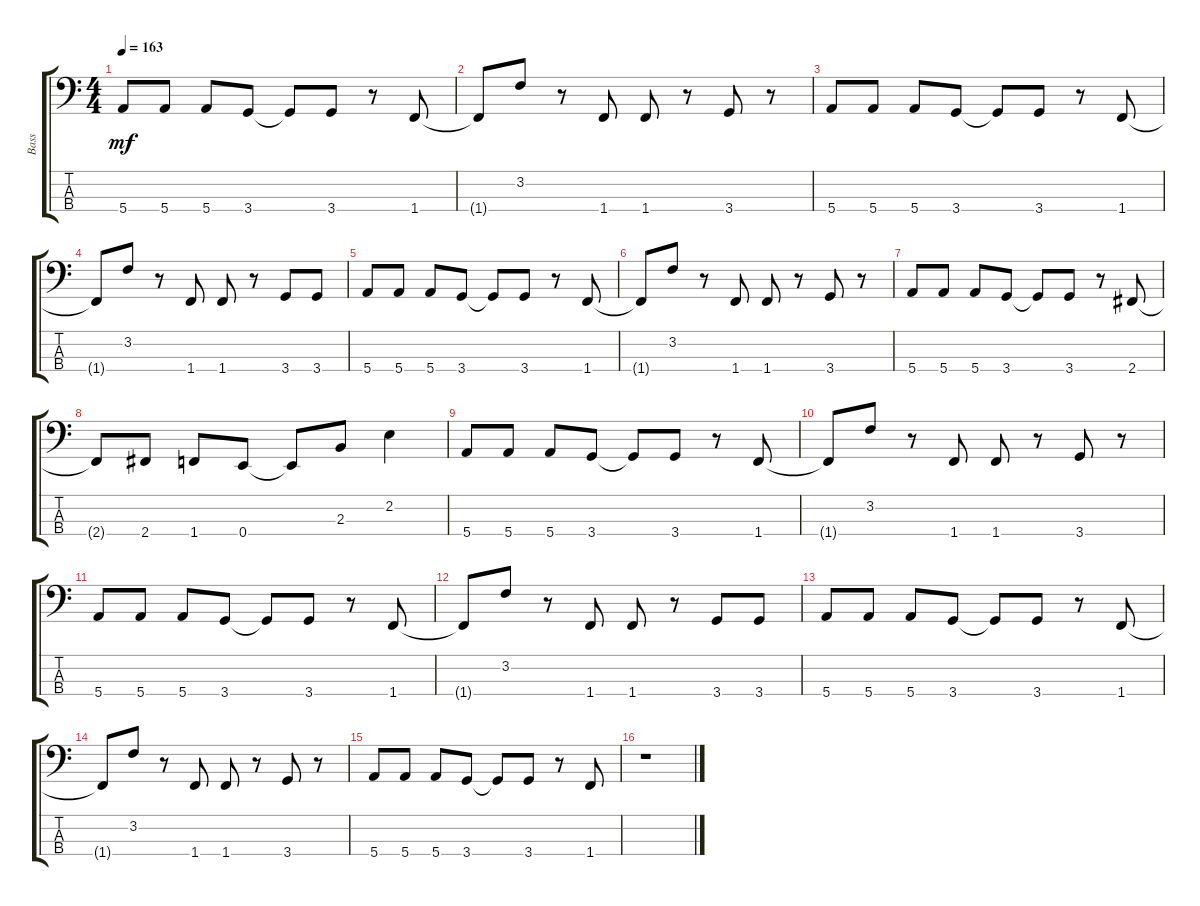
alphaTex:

\track ("Bass" "Bass") {instrument electricbassfinger}
\staff {score tabs}
\tuning (G2 D2 A1 E1) {hide}
\ts (4 4)
\tempo 163
\clef f4
\ks c
5.4.8{dy mf} 5.4.8 5.4.8 3.4.8 3.4{t}.8 3.4.8 r.8 1.4.8 |
1.4{t}.8 3.2.8 r.8 1.4.8 1.4.8 r.8 3.4.8 r.8 |
5.4.8 5.4.8 5.4.8 3.4.8 3.4{t}.8 3.4.8 r.8 1.4.8 |
1.4{t}.8 3.2.8 r.8 1.4.8 1.4.8 r.8 3.4.8 3.4.8 |
5.4.8 5.4.8 5.4.8 3.4.8 3.4{t}.8 3.4.8 r.8 1.4.8 |
1.4{t}.8 3.2.8 r.8 1.4.8 1.4.8 r.8 3.4.8 r.8 |
5.4.8 5.4.8 5.4.8 3.4.8 3.4{t}.8 3.4.8 r.8 2.4.8 |
2.4{t}.8 2.4.8 1.4.8 0.4.8 0.4{t}.8 2.3.8 2.2.4 |
5.4.8 5.4.8 5.4.8 3.4.8 3.4{t}.8 3.4.8 r.8 1.4.8 |
1.4{t}.8 3.2.8 r.8 1.4.8 1.4.8 r.8 3.4.8 r.8 |
5.4.8 5.4.8 5.4.8 3.4.8 3.4{t}.8 3.4.8 r.8 1.4.8 |
1.4{t}.8 3.2.8 r.8 1.4.8 1.4.8 r.8 3.4.8 3.4.8 |
5.4.8 5.4.8 5.4.8 3.4.8 3.4{t}.8 3.4.8 r.8 1.4.8 |
1.4{t}.8 3.2.8 r.8 1.4.8 1.4.8 r.8 3.4.8 r.8 |
5.4.8 5.4.8 5.4.8 3.4.8 3.4{t}.8 3.4.8 r.8 1.4.8 |
r.1
